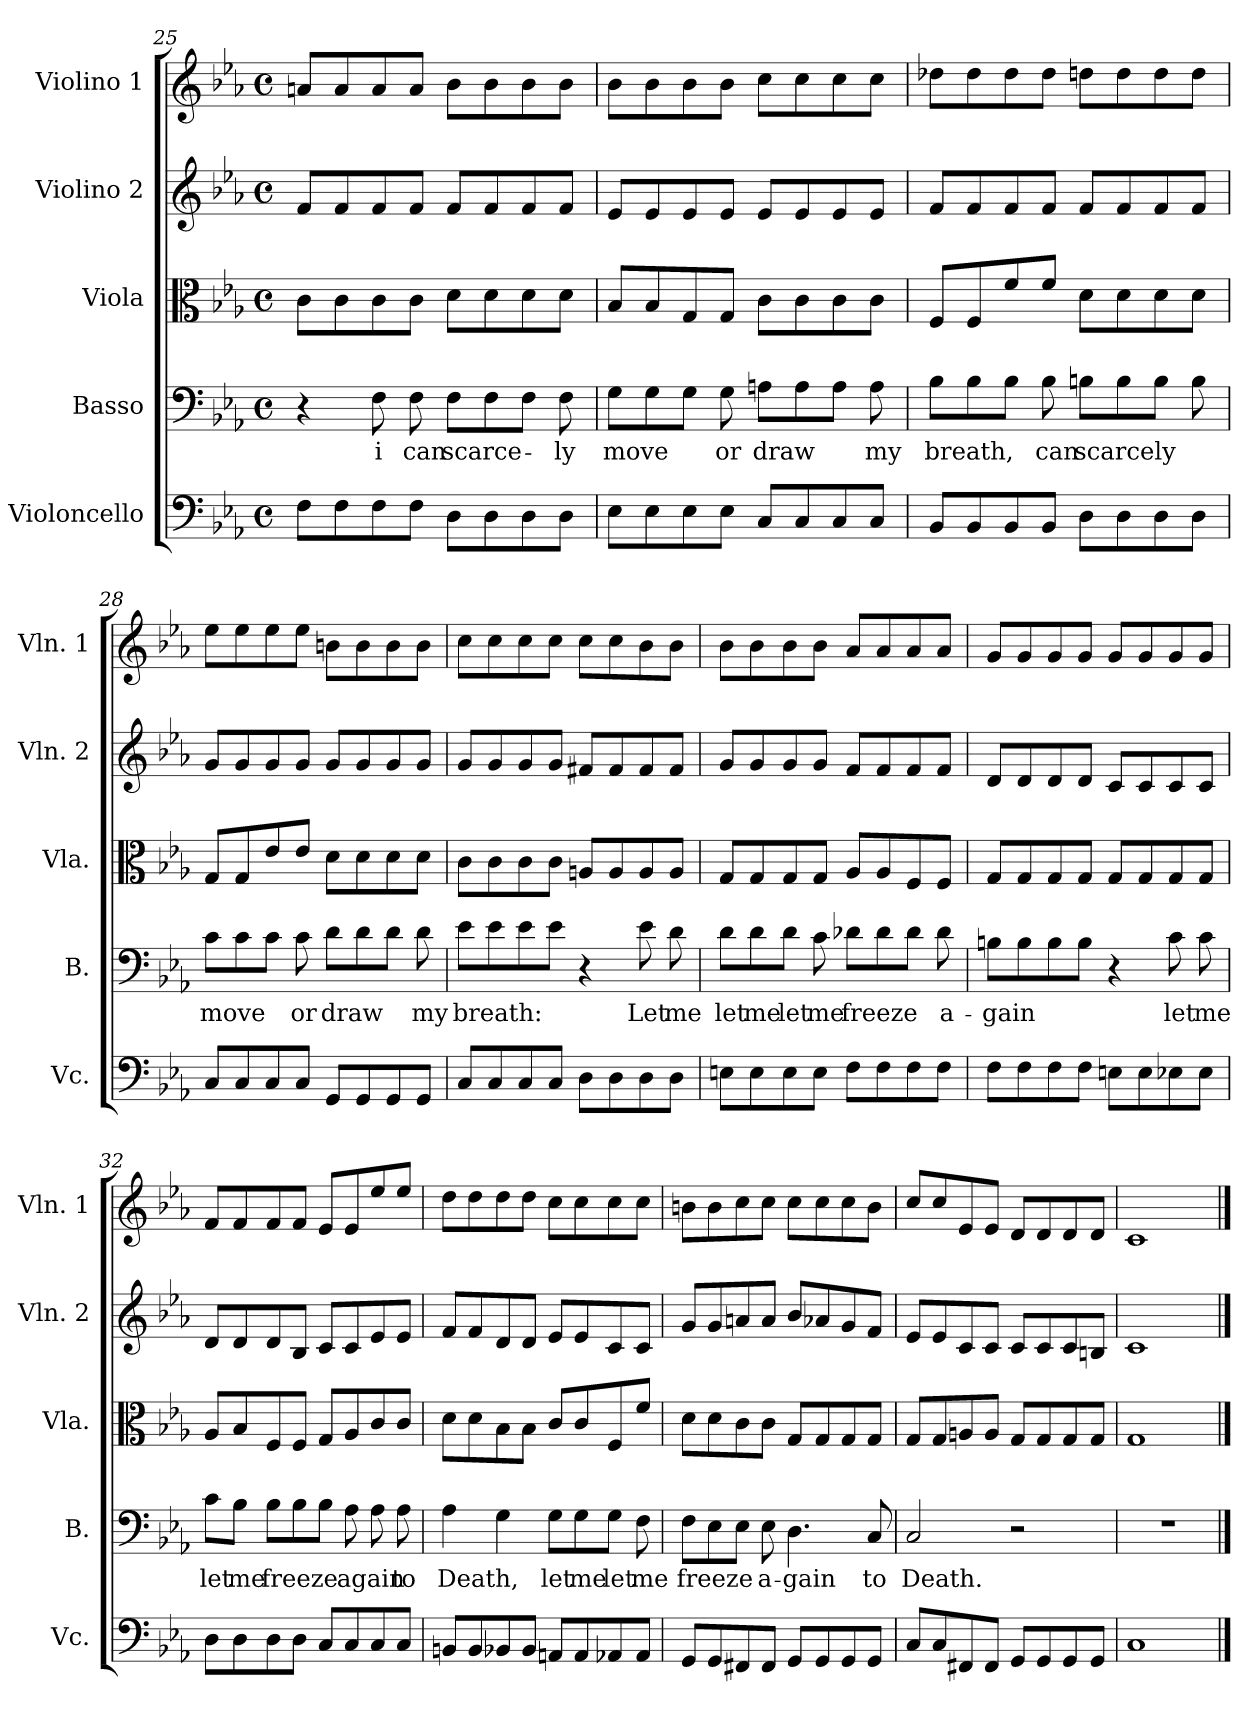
**kern	**kern	**text	**kern	**kern	**kern
*part5	*part4	*part4	*part3	*part2	*part1
*staff5	*staff4	*staff4	*staff3	*staff2	*staff1
*I"Violoncello	*I"Basso	*	*I"Viola	*I"Violino 2	*I"Violino 1
*I'Vc.	*I'B.	*	*I'Vla.	*I'Vln. 2	*I'Vln. 1
*clefF4	*clefF4	*	*clefC3	*clefG2	*clefG2
*k[b-e-a-]	*k[b-e-a-]	*	*k[b-e-a-]	*k[b-e-a-]	*k[b-e-a-]
*M4/4	*M4/4	*	*M4/4	*M4/4	*M4/4
*met(c)	*met(c)	*	*met(c)	*met(c)	*met(c)
=25	=25	=25	=25	=25	=25
8F\L	4r	.	8c\L	8f/L	8an/L
8F\	.	.	8c\	8f/	8a/
8F\	8F\	i	8c\	8f/	8a/
8F\J	8F\	can	8c\J	8f/J	8a/J
8D\L	8F\L	scarce-	8d\L	8f/L	8b-\L
8D\	8F\	.	8d\	8f/	8b-\
8D\	8F\J	.	8d\	8f/	8b-\
8D\J	8F\	-ly	8d\J	8f/J	8b-\J
=26	=26	=26	=26	=26	=26
8E-\L	8G\L	move	8B-/L	8e-/L	8b-\L
8E-\	8G\	.	8B-/	8e-/	8b-\
8E-\	8G\J	.	8G/	8e-/	8b-\
8E-\J	8G\	or	8G/J	8e-/J	8b-\J
8C/L	8An\L	draw	8c\L	8e-/L	8cc\L
8C/	8A\	.	8c\	8e-/	8cc\
8C/	8A\J	.	8c\	8e-/	8cc\
8C/J	8A\	my	8c\J	8e-/J	8cc\J
=27	=27	=27	=27	=27	=27
8BB-/L	8B-\L	breath,	8F/L	8f/L	8dd-X\L
8BB-/	8B-\	.	8F/	8f/	8dd-\
8BB-/	8B-\J	.	8f/	8f/	8dd-\
8BB-/J	8B-\	can	8f/J	8f/J	8dd-\J
8D\L	8Bn\L	scarcely	8d\L	8f/L	8ddn\L
8D\	8B\	.	8d\	8f/	8dd\
8D\	8B\J	.	8d\	8f/	8dd\
8D\J	8B\	.	8d\J	8f/J	8dd\J
=28	=28	=28	=28	=28	=28
8C/L	8c\L	move	8G/L	8g/L	8ee-\L
8C/	8c\	.	8G/	8g/	8ee-\
8C/	8c\J	.	8e-/	8g/	8ee-\
8C/J	8c\	or	8e-/J	8g/J	8ee-\J
8GG/L	8d\L	draw	8d\L	8g/L	8bn\L
8GG/	8d\	.	8d\	8g/	8b\
8GG/	8d\J	.	8d\	8g/	8b\
8GG/J	8d\	my	8d\J	8g/J	8b\J
=29	=29	=29	=29	=29	=29
8C/L	8e-\L	breath:	8c\L	8g/L	8cc\L
8C/	8e-\	.	8c\	8g/	8cc\
8C/	8e-\	.	8c\	8g/	8cc\
8C/J	8e-\J	.	8c\J	8g/J	8cc\J
8D\L	4r	.	8An/L	8f#X/L	8cc\L
8D\	.	.	8A/	8f#/	8cc\
8D\	8e-\	Let	8A/	8f#/	8b-\
8D\J	8d\	me	8A/J	8f#/J	8b-\J
=30	=30	=30	=30	=30	=30
8En\L	8d\L	let	8G/L	8g/L	8b-\L
8E\	8d\	me	8G/	8g/	8b-\
8E\	8d\J	let	8G/	8g/	8b-\
8E\J	8c\	me	8G/J	8g/J	8b-\J
8F\L	8d-X\L	freeze	8A-/L	8f/L	8a-/L
8F\	8d-\	.	8A-/	8f/	8a-/
8F\	8d-\J	.	8F/	8f/	8a-/
8F\J	8d-\	a-	8F/J	8f/J	8a-/J
=31	=31	=31	=31	=31	=31
8F\L	8Bn\L	-gain	8G/L	8d/L	8g/L
8F\	8B\	.	8G/	8d/	8g/
8F\	8B\	.	8G/	8d/	8g/
8F\J	8B\J	.	8G/J	8d/J	8g/J
8En\L	4r	.	8G/L	8c/L	8g/L
8E\	.	.	8G/	8c/	8g/
8E-X\	8c\	let	8G/	8c/	8g/
8E-\J	8c\	me	8G/J	8c/J	8g/J
=32	=32	=32	=32	=32	=32
8D\L	8c\L	let	8A-/L	8d/L	8f/L
8D\	8B-\J	me	8B-/	8d/	8f/
8D\	8B-\L	freeze	8F/	8d/	8f/
8D\J	8B-\	.	8F/J	8B-/J	8f/J
8C/L	8B-\J	.	8G/L	8c/L	8e-/L
8C/	8A-\	again	8A-/	8c/	8e-/
8C/	8A-\	.	8c/	8e-/	8ee-/
8C/J	8A-\	to	8c/J	8e-/J	8ee-/J
=33	=33	=33	=33	=33	=33
8BBn/L	4A-\	Death,	8d\L	8f/L	8dd\L
8BB/	.	.	8d\	8f/	8dd\
8BB-X/	4G\	.	8B-\	8d/	8dd\
8BB-/J	.	.	8B-\J	8d/J	8dd\J
8AAn/L	8G\L	let	8c/L	8e-/L	8cc\L
8AA/	8G\	me	8c/	8e-/	8cc\
8AA-X/	8G\J	let	8F/	8c/	8cc\
8AA-/J	8F\	me	8f/J	8c/J	8cc\J
=34	=34	=34	=34	=34	=34
8GG/L	8F\L	freeze	8d\L	8g/L	8bn\L
8GG/	8E-\	.	8d\	8g/	8b\
8FF#X/	8E-\J	.	8c\	8an/	8cc\
8FF#/J	8E-\	a-	8c\J	8a/J	8cc\J
8GG/L	4.D\	-gain	8G/L	8b-/L	8cc\L
8GG/	.	.	8G/	8a-X/	8cc\
8GG/	.	.	8G/	8g/	8cc\
8GG/J	8C/	to	8G/J	8f/J	8b\J
=35	=35	=35	=35	=35	=35
8C/L	2C/	Death.	8G/L	8e-/L	8cc/L
8C/	.	.	8G/	8e-/	8cc/
8FF#X/	.	.	8An/	8c/	8e-/
8FF#/J	.	.	8A/J	8c/J	8e-/J
8GG/L	2r	.	8G/L	8c/L	8d/L
8GG/	.	.	8G/	8c/	8d/
8GG/	.	.	8G/	8c/	8d/
8GG/J	.	.	8G/J	8Bn/J	8d/J
=36	=36	=36	=36	=36	=36
1C	1r	.	1G	1c	1c
==	==	==	==	==	==
*-	*-	*-	*-	*-	*-
